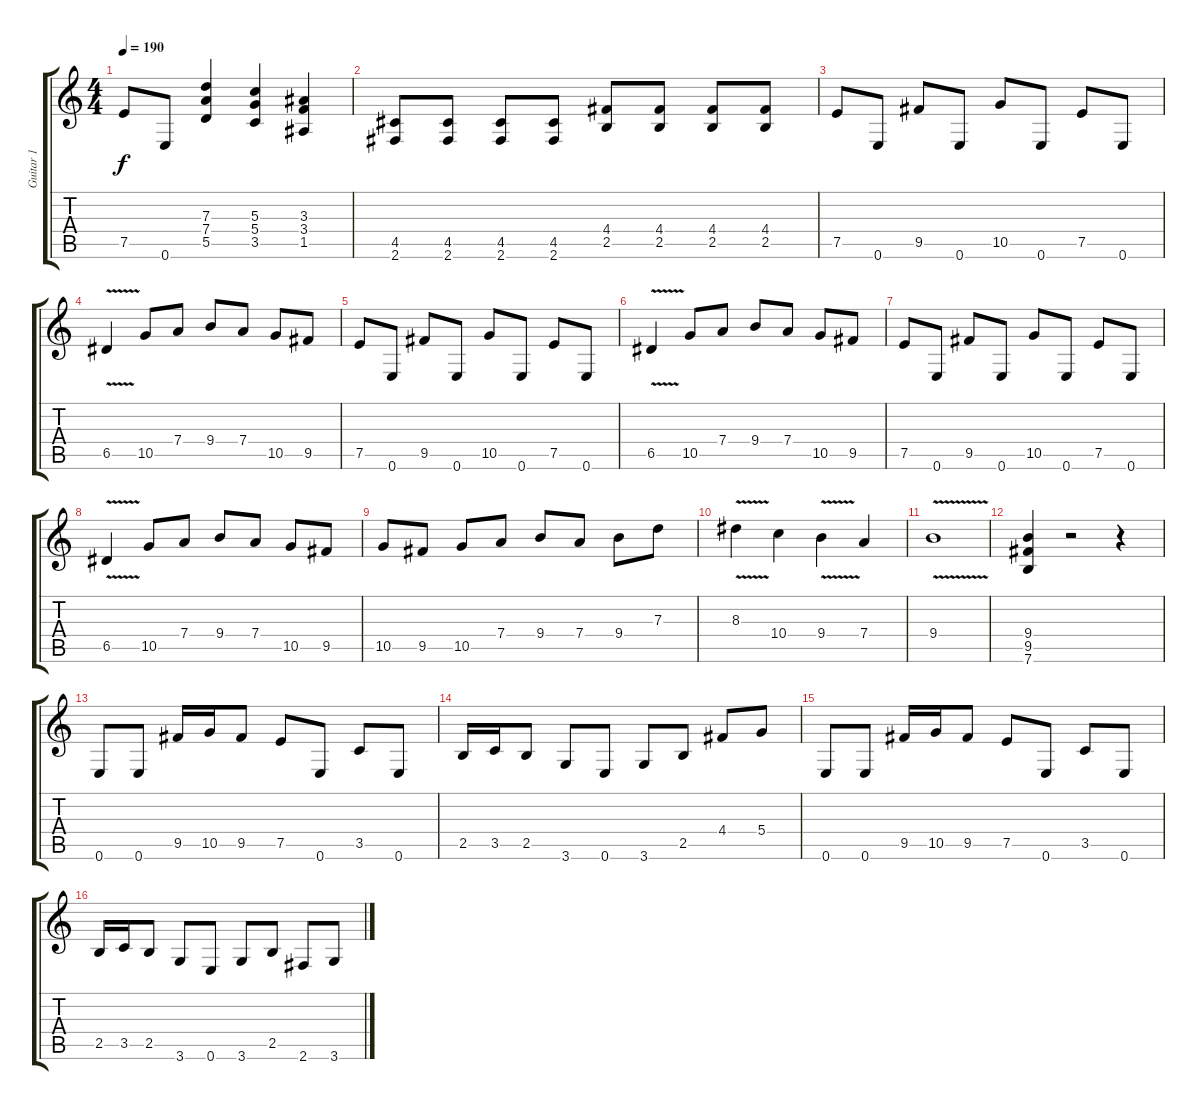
\track ("Guitar 1" "Guitar 1") {instrument overdrivenguitar}
\staff {score tabs}
\tuning (E4 B3 G3 D3 A2 E2) {hide}
\ts (4 4)
\tempo 190
\clef g2
\ks c
7.5.8{dy f} 0.6.8 (7.3 7.4 5.5).4 (5.3 5.4 3.5).4 (3.3 3.4 1.5).4 |
(4.5 2.6).8 (4.5 2.6).8 (4.5 2.6).8 (4.5 2.6).8 (4.4 2.5).8 (4.4 2.5).8 (4.4 2.5).8 (4.4 2.5).8 |
7.5.8 0.6.8 9.5.8 0.6.8 10.5.8 0.6.8 7.5.8 0.6.8 |
6.5{v}.4 10.5.8 7.4.8 9.4.8 7.4.8 10.5.8 9.5.8 |
7.5.8 0.6.8 9.5.8 0.6.8 10.5.8 0.6.8 7.5.8 0.6.8 |
6.5{v}.4 10.5.8 7.4.8 9.4.8 7.4.8 10.5.8 9.5.8 |
7.5.8 0.6.8 9.5.8 0.6.8 10.5.8 0.6.8 7.5.8 0.6.8 |
6.5{v}.4 10.5.8 7.4.8 9.4.8 7.4.8 10.5.8 9.5.8 |
10.5.8 9.5.8 10.5.8 7.4.8 9.4.8 7.4.8 9.4.8 7.3.8 |
8.3{v}.4 10.4.4 9.4{v}.4 7.4.4 |
9.4{v}.1 |
(9.4 9.5 7.6).4 r.2 r.4 |
0.6.8 0.6.8 9.5.16 10.5.16 9.5.8 7.5.8 0.6.8 3.5.8 0.6.8 |
2.5.16 3.5.16 2.5.8 3.6.8 0.6.8 3.6.8 2.5.8 4.4.8 5.4.8 |
0.6.8 0.6.8 9.5.16 10.5.16 9.5.8 7.5.8 0.6.8 3.5.8 0.6.8 |
2.5.16 3.5.16 2.5.8 3.6.8 0.6.8 3.6.8 2.5.8 2.6.8 3.6.8
